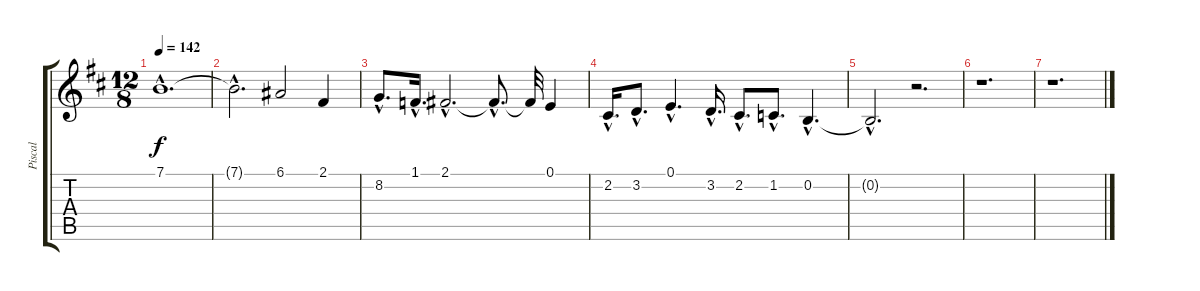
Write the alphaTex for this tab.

\track ("Piscal" "Piscal") {instrument piccolo}
\staff {score tabs}
\tuning (E4 B3 G3 D3 A2 E2) {hide}
\ts (12 8)
\tempo 142
\clef g2
\ks d
7.1{hac}.1{d dy f} |
7.1{hac t}.2{d} 6.1.2 2.1.4 |
8.2{hac}.8{d} 1.1{hac}.16{d} 2.1{hac}.2{d} 2.1{hac t}.8{d} 2.1{t}.32 0.1.4 |
2.2{hac}.16{d} 3.2{hac}.8{d} 0.1{hac}.4{d} 3.2{hac}.16{d} 2.2{hac}.8{d} 1.2{hac}.8{d} 0.2{hac}.4{d} |
0.2{hac t}.2{d} r.2{d} |
r.1{d} |
r.1{d}
